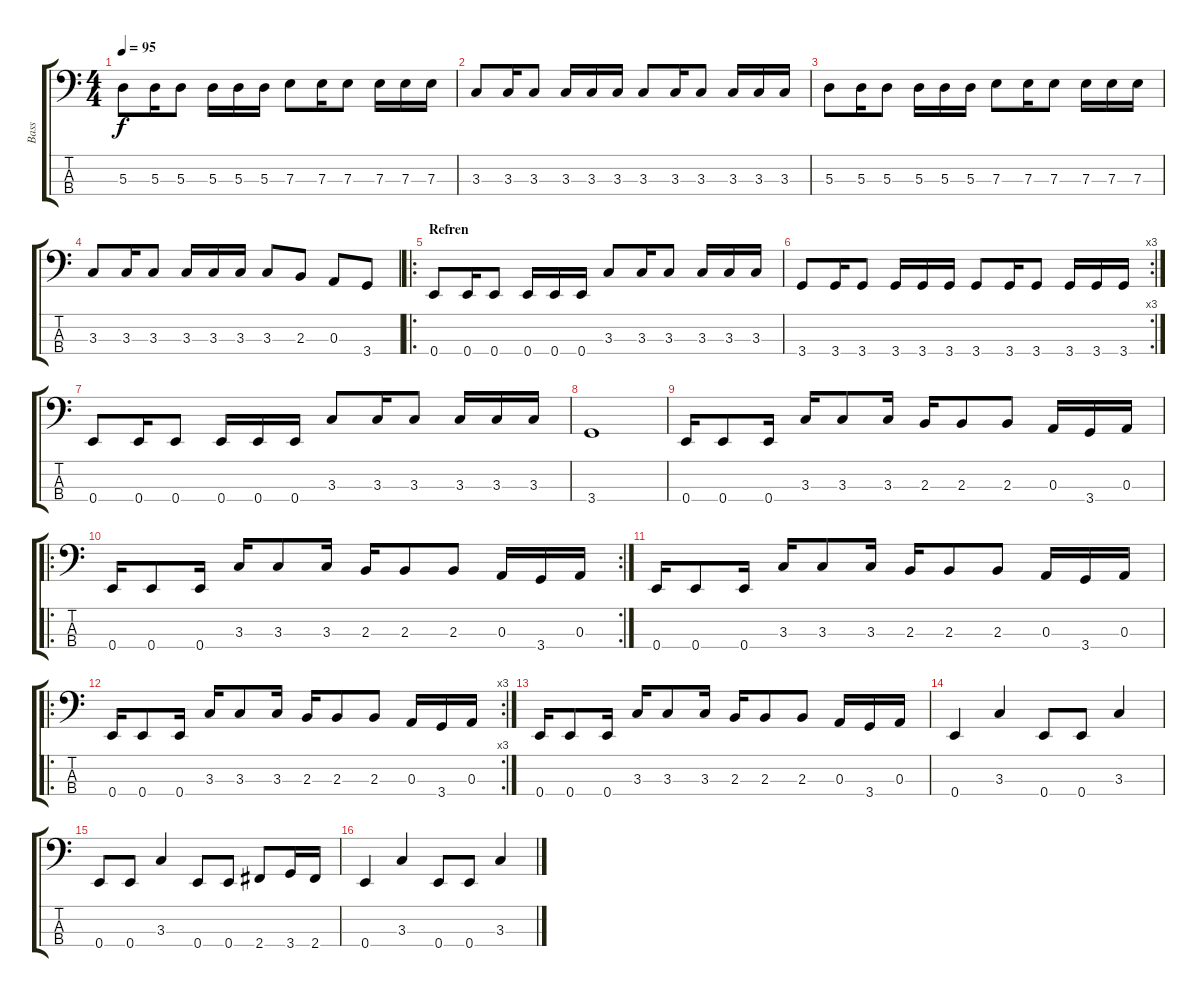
\track ("Bass" "Bass") {instrument electricbassfinger}
\staff {score tabs}
\tuning (G2 D2 A1 E1) {hide}
\ts (4 4)
\tempo 95
\clef f4
\ks c
5.3.8{dy f} 5.3.16 5.3.8 5.3.16 5.3.16 5.3.16 7.3.8 7.3.16 7.3.8 7.3.16 7.3.16 7.3.16 |
3.3.8 3.3.16 3.3.8 3.3.16 3.3.16 3.3.16 3.3.8 3.3.16 3.3.8 3.3.16 3.3.16 3.3.16 |
5.3.8 5.3.16 5.3.8 5.3.16 5.3.16 5.3.16 7.3.8 7.3.16 7.3.8 7.3.16 7.3.16 7.3.16 |
3.3.8 3.3.16 3.3.8 3.3.16 3.3.16 3.3.16 3.3.8 2.3.8 0.3.8 3.4.8 |
\ro
\section ("" "Refren")
0.4.8 0.4.16 0.4.8 0.4.16 0.4.16 0.4.16 3.3.8 3.3.16 3.3.8 3.3.16 3.3.16 3.3.16 |
\rc 3
3.4.8 3.4.16 3.4.8 3.4.16 3.4.16 3.4.16 3.4.8 3.4.16 3.4.8 3.4.16 3.4.16 3.4.16 |
0.4.8 0.4.16 0.4.8 0.4.16 0.4.16 0.4.16 3.3.8 3.3.16 3.3.8 3.3.16 3.3.16 3.3.16 |
3.4.1 |
0.4.16 0.4.8 0.4.16 3.3.16 3.3.8 3.3.16 2.3.16 2.3.8 2.3.8 0.3.16 3.4.16 0.3.16 |
\ro
\rc 2
0.4.16 0.4.8 0.4.16 3.3.16 3.3.8 3.3.16 2.3.16 2.3.8 2.3.8 0.3.16 3.4.16 0.3.16 |
0.4.16 0.4.8 0.4.16 3.3.16 3.3.8 3.3.16 2.3.16 2.3.8 2.3.8 0.3.16 3.4.16 0.3.16 |
\ro
\rc 3
0.4.16 0.4.8 0.4.16 3.3.16 3.3.8 3.3.16 2.3.16 2.3.8 2.3.8 0.3.16 3.4.16 0.3.16 |
0.4.16 0.4.8 0.4.16 3.3.16 3.3.8 3.3.16 2.3.16 2.3.8 2.3.8 0.3.16 3.4.16 0.3.16 |
0.4.4 3.3.4 0.4.8 0.4.8 3.3.4 |
0.4.8 0.4.8 3.3.4 0.4.8 0.4.8 2.4.8 3.4.16 2.4.16 |
0.4.4 3.3.4 0.4.8 0.4.8 3.3.4
